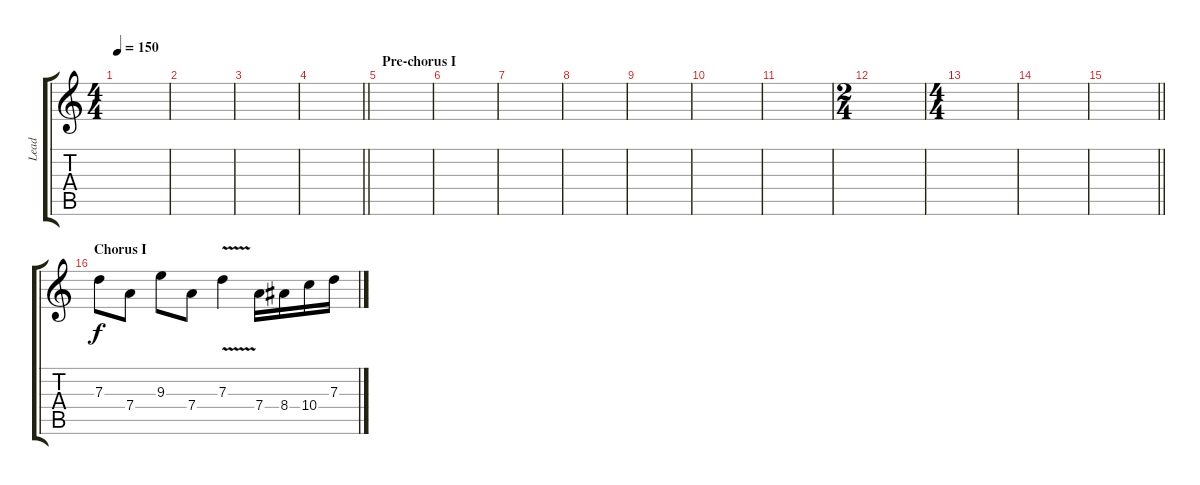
\track ("Lead" "Lead") {instrument distortionguitar}
\staff {score tabs}
\tuning (E4 B3 G3 D3 A2 E2) {hide}
\ts (4 4)
\tempo 150
\clef g2
\ks c
|
|
|
\barLineRight lightlight
|
\section ("" "Pre-chorus I")
|
|
|
|
|
|
|
\ts (2 4)
|
\ts (4 4)
|
|
\barLineRight lightlight
|
\section ("" "Chorus I")
7.3.8 7.4.8 9.3.8 7.4.8 7.3{v}.4 7.4.16 8.4.16 10.4.16 7.3.16
